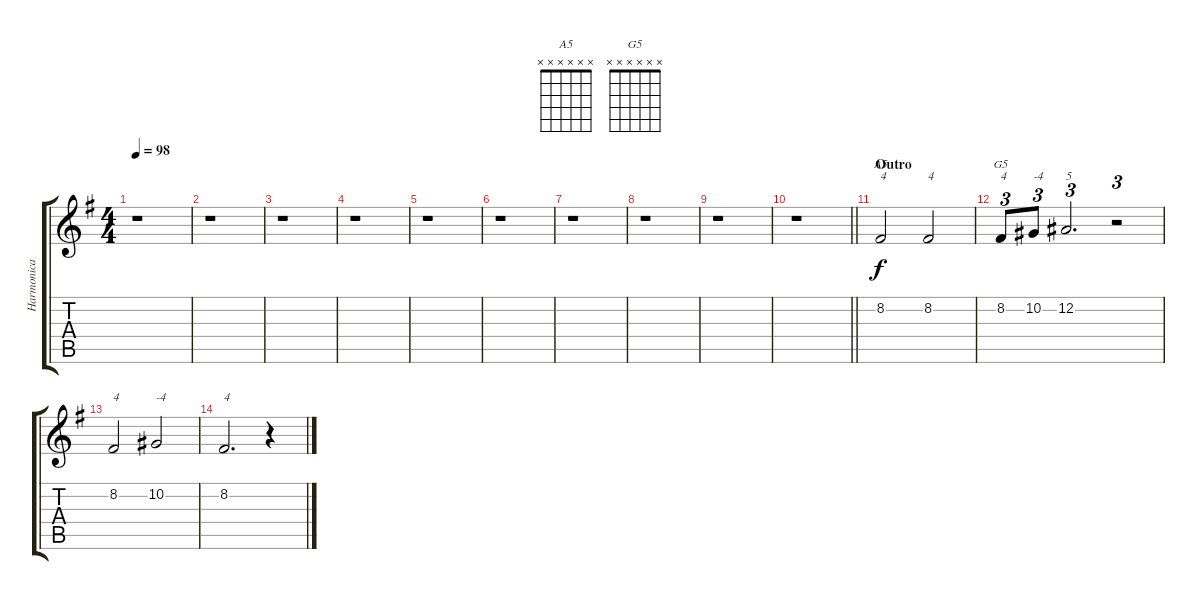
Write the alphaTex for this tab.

\track ("Harmonica" "Harmonica") {instrument harmonica}
\staff {score tabs}
\tuning (Eb4 Bb3 Gb3 Db3 Ab2 Eb2) {hide}
\chord ("A5" x x x x x x)
\chord ("G5" x x x x x x)
\ts (4 4)
\tempo 98
\clef g2
\ks g
r.1{dy f} |
r.1 |
r.1 |
r.1 |
r.1 |
r.1 |
r.1 |
r.1 |
r.1 |
\barLineRight lightlight
r.1 |
\section ("" "Outro")
8.2.2{ch "A5" txt "4"} 8.2.2{txt "4"} |
8.2.8{tu (3 2) ch "G5" txt "4"} 10.2.8{tu (3 2) txt "-4"} 12.2.2{d tu (3 2) txt "5"} r.2{tu (3 2)} |
8.2.2{txt "4"} 10.2.2{txt "-4"} |
8.2.2{d txt "4"} r.4
